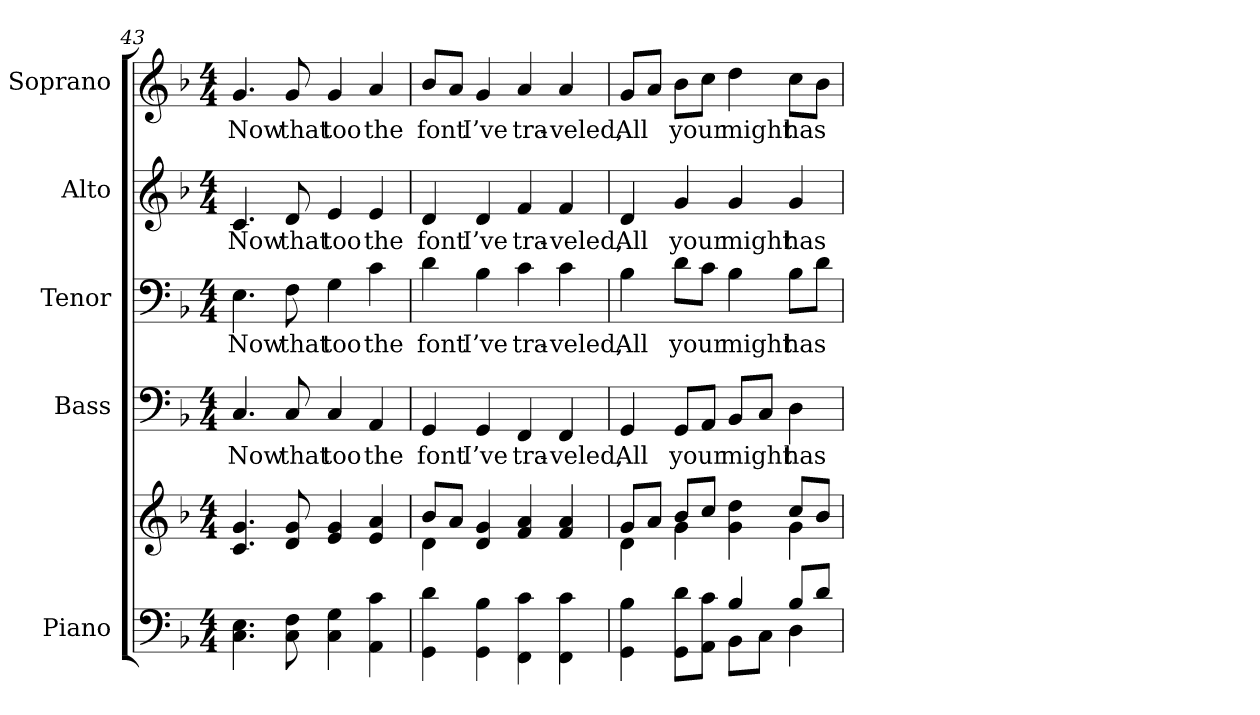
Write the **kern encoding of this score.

**kern	**kern	**kern	**text	**kern	**text	**kern	**text	**kern	**text
*part5	*part5	*part4	*part4	*part3	*part3	*part2	*part2	*part1	*part1
*staff6	*staff5	*staff4	*staff4	*staff3	*staff3	*staff2	*staff2	*staff1	*staff1
*I"Piano	*	*I"Bass	*	*I"Tenor	*	*I"Alto	*	*I"Soprano	*
*I'Pno.	*	*I'B.	*	*I'T.	*	*I'A.	*	*I'S.	*
!!LO:PB:g=z
*clefF4	*clefG2	*clefF4	*	*clefF4	*	*clefG2	*	*clefG2	*
*k[b-]	*k[b-]	*k[b-]	*	*k[b-]	*	*k[b-]	*	*k[b-]	*
*F:	*F:	*F:	*	*F:	*	*F:	*	*F:	*
*M4/4	*M4/4	*M4/4	*	*M4/4	*	*M4/4	*	*M4/4	*
=43	=43	=43	=43	=43	=43	=43	=43	=43	=43
!	!	!	!LO:LY:b:color=#000000	!	!	!	!	!	!
!	!	!	!	!	!LO:LY:b:color=#000000	!	!	!	!
!	!	!	!	!	!	!	!LO:LY:b:color=#000000	!	!
!	!	!	!	!	!	!	!	!	!LO:LY:b:color=#000000
4.Ci\ 4.Ei	4.ci/ 4.gi	4.Ci/	Now	4.Ei\	Now	4.ci/	Now	4.gi/	Now
!	!	!	!LO:LY:b:color=#000000	!	!	!	!	!	!
!	!	!	!	!	!LO:LY:b:color=#000000	!	!	!	!
!	!	!	!	!	!	!	!LO:LY:b:color=#000000	!	!
!	!	!	!	!	!	!	!	!	!LO:LY:b:color=#000000
8Ci\ 8Fi	8di/ 8gi	8Ci/	that	8Fi\	that	8di/	that	8gi/	that
!	!	!	!LO:LY:b:color=#000000	!	!	!	!	!	!
!	!	!	!	!	!LO:LY:b:color=#000000	!	!	!	!
!	!	!	!	!	!	!	!LO:LY:b:color=#000000	!	!
!	!	!	!	!	!	!	!	!	!LO:LY:b:color=#000000
4Ci\ 4Gi	4ei/ 4gi	4Ci/	too	4Gi\	too	4ei/	too	4gi/	too
!	!	!	!LO:LY:b:color=#000000	!	!	!	!	!	!
!	!	!	!	!	!LO:LY:b:color=#000000	!	!	!	!
!	!	!	!	!	!	!	!LO:LY:b:color=#000000	!	!
!	!	!	!	!	!	!	!	!	!LO:LY:b:color=#000000
4AAi\ 4ci	4ei/ 4ai	4AAi/	the	4ci\	the	4ei/	the	4ai/	the
=44	=44	=44	=44	=44	=44	=44	=44	=44	=44
*	*^	*	*	*	*	*	*	*	*
!	!	!	!	!LO:LY:b:color=#000000	!	!	!	!	!	!
!	!	!	!	!	!	!LO:LY:b:color=#000000	!	!	!	!
!	!	!	!	!	!	!	!	!LO:LY:b:color=#000000	!	!
!	!	!	!	!	!	!	!	!	!	!LO:LY:b:color=#000000
4GGi\ 4di	8b-i/L	4di\	4GGi/	font	4di\	font	4di/	font	8b-i/L	font
.	8ai/J	.	.	.	.	.	.	.	8ai/J	.
!	!	!	!	!LO:LY:b:color=#000000	!	!	!	!	!	!
!	!	!	!	!	!	!LO:LY:b:color=#000000	!	!	!	!
!	!	!	!	!	!	!	!	!LO:LY:b:color=#000000	!	!
!	!	!	!	!	!	!	!	!	!	!LO:LY:b:color=#000000
4GGi\ 4B-i	4di/ 4gi	4ryy	4GGi/	I’ve	4B-i\	I’ve	4di/	I’ve	4gi/	I’ve
!	!	!	!	!LO:LY:b:color=#000000	!	!	!	!	!	!
!	!	!	!	!	!	!LO:LY:b:color=#000000	!	!	!	!
!	!	!	!	!	!	!	!	!LO:LY:b:color=#000000	!	!
!	!	!	!	!	!	!	!	!	!	!LO:LY:b:color=#000000
4FFi\ 4ci	4fi/ 4ai	2ryy	4FFi/	tra-	4ci\	tra-	4fi/	tra-	4ai/	tra-
!	!	!	!	!LO:LY:b:color=#000000	!	!	!	!	!	!
!	!	!	!	!	!	!LO:LY:b:color=#000000	!	!	!	!
!	!	!	!	!	!	!	!	!LO:LY:b:color=#000000	!	!
!	!	!	!	!	!	!	!	!	!	!LO:LY:b:color=#000000
4FFi\ 4ci	4fi/ 4ai	.	4FFi/	-veled,	4ci\	-veled,	4fi/	-veled,	4ai/	-veled,
!!LO:PB:g=z
=45	=45	=45	=45	=45	=45	=45	=45	=45	=45	=45
*^	*	*	*	*	*	*	*	*	*	*
!	!	!	!	!	!LO:LY:b:color=#000000	!	!	!	!	!	!
!	!	!	!	!	!	!	!LO:LY:b:color=#000000	!	!	!	!
!	!	!	!	!	!	!	!	!	!LO:LY:b:color=#000000	!	!
!	!	!	!	!	!	!	!	!	!	!	!LO:LY:b:color=#000000
4GGi\ 4B-i	2ryy	8gi/L	4di\	4GGi/	All	4B-i\	All	4di/	All	8gi/L	All
.	.	8ai/J	.	.	.	.	.	.	.	8ai/J	.
!	!	!	!	!	!LO:LY:b:color=#000000	!	!	!	!	!	!
!	!	!	!	!	!	!	!LO:LY:b:color=#000000	!	!	!	!
!	!	!	!	!	!	!	!	!	!LO:LY:b:color=#000000	!	!
!	!	!	!	!	!	!	!	!	!	!	!LO:LY:b:color=#000000
8GGi\ 8diL	.	8b-i/L	4gi\	8GGi/L	your	8di\L	your	4gi/	your	8b-i\L	your
8AAi\ 8ciJ	.	8cci/J	.	8AAi/J	.	8ci\J	.	.	.	8cci\J	.
!	!	!	!	!	!LO:LY:b:color=#000000	!	!	!	!	!	!
!	!	!	!	!	!	!	!LO:LY:b:color=#000000	!	!	!	!
!	!	!	!	!	!	!	!	!	!LO:LY:b:color=#000000	!	!
!	!	!	!	!	!	!	!	!	!	!	!LO:LY:b:color=#000000
4B-i/	8BB-i\L	4gi\ 4ddi	4ryy	8BB-i/L	might	4B-i\	might	4gi/	might	4ddi\	might
.	8Ci\J	.	.	8Ci/J	.	.	.	.	.	.	.
!	!	!	!	!	!LO:LY:b:color=#000000	!	!	!	!	!	!
!	!	!	!	!	!	!	!LO:LY:b:color=#000000	!	!	!	!
!	!	!	!	!	!	!	!	!	!LO:LY:b:color=#000000	!	!
!	!	!	!	!	!	!	!	!	!	!	!LO:LY:b:color=#000000
8B-i/L	4Di\	8cci/L	4gi\	4Di\	has	8B-i\L	has	4gi/	has	8cci\L	has
8di/J	.	8b-i/J	.	.	.	8di\J	.	.	.	8b-i\J	.
*v	*v	*	*	*	*	*	*	*	*	*	*
*	*v	*v	*	*	*	*	*	*	*	*
=	=	=	=	=	=	=	=	=	=
*-	*-	*-	*-	*-	*-	*-	*-	*-	*-
